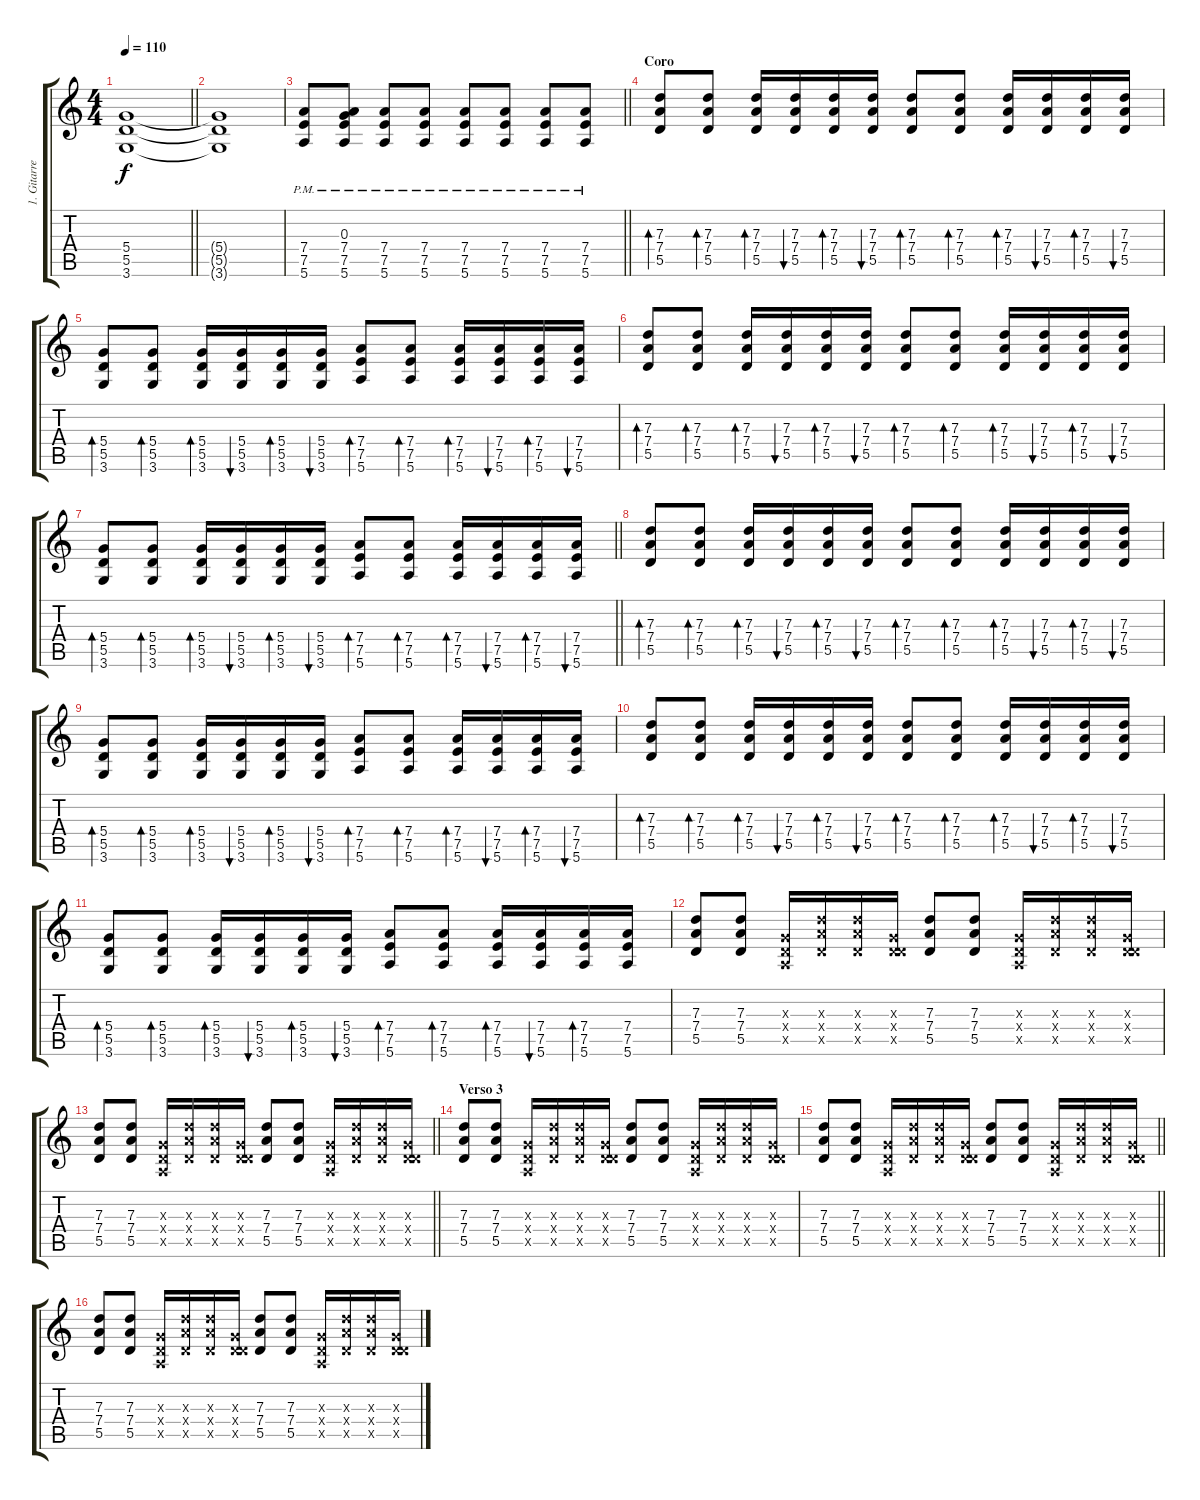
\track ("1. Gitarre" "1. Gitarre") {instrument overdrivenguitar}
\staff {score tabs}
\tuning (E4 B3 G3 D3 A2 E2) {hide}
\ts (4 4)
\tempo 110
\clef g2
\barLineRight lightlight
\ks c
(5.4{t} 5.5{t} 3.6{t}).1{dy f} |
\section ("" "")
(5.4{t} 5.5{t} 3.6{t}).1 |
\barLineRight lightlight
(7.4 7.5 5.6{pm}).8{volume 14} (0.3 7.4 7.5 5.6{pm}).8 (7.4 7.5 5.6{pm}).8 (7.4 7.5 5.6{pm}).8{volume 14} (7.4 7.5 5.6{pm}).8 (7.4 7.5 5.6{pm}).8{volume 14} (7.4 7.5 5.6{pm}).8 (7.4 7.5 5.6{pm}).8 |
\section ("" "Coro")
(7.3 7.4 5.5).8{bd 60} (7.3 7.4 5.5).8{bd 60} (7.3 7.4 5.5).16{bd 60} (7.3 7.4 5.5).16{bu 60} (7.3 7.4 5.5).16{bd 60} (7.3 7.4 5.5).16{bu 60} (7.3 7.4 5.5).8{bd 60} (7.3 7.4 5.5).8{bd 60} (7.3 7.4 5.5).16{bd 60} (7.3 7.4 5.5).16{bu 60} (7.3 7.4 5.5).16{bd 60} (7.3 7.4 5.5).16{bu 60} |
(5.4 5.5 3.6).8{bd 60} (5.4 5.5 3.6).8{bd 60} (5.4 5.5 3.6).16{bd 60} (5.4 5.5 3.6).16{bu 60} (5.4 5.5 3.6).16{bd 60} (5.4 5.5 3.6).16{bu 60} (7.4 7.5 5.6).8{bd 60} (7.4 7.5 5.6).8{bd 60} (7.4 7.5 5.6).16{bd 60} (7.4 7.5 5.6).16{bu 60} (7.4 7.5 5.6).16{bd 60} (7.4 7.5 5.6).16{bu 60} |
(7.3 7.4 5.5).8{bd 60} (7.3 7.4 5.5).8{bd 60} (7.3 7.4 5.5).16{bd 60} (7.3 7.4 5.5).16{bu 60} (7.3 7.4 5.5).16{bd 60} (7.3 7.4 5.5).16{bu 60} (7.3 7.4 5.5).8{bd 60} (7.3 7.4 5.5).8{bd 60} (7.3 7.4 5.5).16{bd 60} (7.3 7.4 5.5).16{bu 60} (7.3 7.4 5.5).16{bd 60} (7.3 7.4 5.5).16{bu 60} |
\barLineRight lightlight
(5.4 5.5 3.6).8{bd 60} (5.4 5.5 3.6).8{bd 60} (5.4 5.5 3.6).16{bd 60} (5.4 5.5 3.6).16{bu 60} (5.4 5.5 3.6).16{bd 60} (5.4 5.5 3.6).16{bu 60} (7.4 7.5 5.6).8{bd 60} (7.4 7.5 5.6).8{bd 60} (7.4 7.5 5.6).16{bd 60} (7.4 7.5 5.6).16{bu 60} (7.4 7.5 5.6).16{bd 60} (7.4 7.5 5.6).16{bu 60} |
\section ("" "")
(7.3 7.4 5.5).8{bd 60} (7.3 7.4 5.5).8{bd 60} (7.3 7.4 5.5).16{bd 60} (7.3 7.4 5.5).16{bu 60} (7.3 7.4 5.5).16{bd 60} (7.3 7.4 5.5).16{bu 60} (7.3 7.4 5.5).8{bd 60} (7.3 7.4 5.5).8{bd 60} (7.3 7.4 5.5).16{bd 60} (7.3 7.4 5.5).16{bu 60} (7.3 7.4 5.5).16{bd 60} (7.3 7.4 5.5).16{bu 60} |
(5.4 5.5 3.6).8{bd 60} (5.4 5.5 3.6).8{bd 60} (5.4 5.5 3.6).16{bd 60} (5.4 5.5 3.6).16{bu 60} (5.4 5.5 3.6).16{bd 60} (5.4 5.5 3.6).16{bu 60} (7.4 7.5 5.6).8{bd 60} (7.4 7.5 5.6).8{bd 60} (7.4 7.5 5.6).16{bd 60} (7.4 7.5 5.6).16{bu 60} (7.4 7.5 5.6).16{bd 60} (7.4 7.5 5.6).16{bu 60} |
(7.3 7.4 5.5).8{bd 60} (7.3 7.4 5.5).8{bd 60} (7.3 7.4 5.5).16{bd 60} (7.3 7.4 5.5).16{bu 60} (7.3 7.4 5.5).16{bd 60} (7.3 7.4 5.5).16{bu 60} (7.3 7.4 5.5).8{bd 60} (7.3 7.4 5.5).8{bd 60} (7.3 7.4 5.5).16{bd 60} (7.3 7.4 5.5).16{bu 60} (7.3 7.4 5.5).16{bd 60} (7.3 7.4 5.5).16{bu 60} |
(5.4 5.5 3.6).8{bd 60} (5.4 5.5 3.6).8{bd 60} (5.4 5.5 3.6).16{bd 60} (5.4 5.5 3.6).16{bu 60} (5.4 5.5 3.6).16{bd 60} (5.4 5.5 3.6).16{bu 60} (7.4 7.5 5.6).8{bd 60} (7.4 7.5 5.6).8{bd 60} (7.4 7.5 5.6).16{bd 60} (7.4 7.5 5.6).16{bu 60} (7.4 7.5 5.6).16{bd 60} (7.4 7.5 5.6).16 |
(7.3 7.4 5.5).8 (7.3 7.4 5.5).8 (0.3{x} 0.4{x} 0.5{x}).16 (7.3{x} 7.4{x} 5.5{x}).16 (7.3{x} 7.4{x} 5.5{x}).16 (0.3{x} 0.4{x} 5.5{x}).16 (7.3 7.4 5.5).8 (7.3 7.4 5.5).8 (0.3{x} 0.4{x} 0.5{x}).16 (7.3{x} 7.4{x} 5.5{x}).16 (7.3{x} 7.4{x} 5.5{x}).16 (0.3{x} 0.4{x} 5.5{x}).16 |
\barLineRight lightlight
(7.3 7.4 5.5).8 (7.3 7.4 5.5).8 (0.3{x} 0.4{x} 0.5{x}).16 (7.3{x} 7.4{x} 5.5{x}).16 (7.3{x} 7.4{x} 5.5{x}).16 (0.3{x} 0.4{x} 5.5{x}).16 (7.3 7.4 5.5).8 (7.3 7.4 5.5).8 (0.3{x} 0.4{x} 0.5{x}).16 (7.3{x} 7.4{x} 5.5{x}).16 (7.3{x} 7.4{x} 5.5{x}).16 (0.3{x} 0.4{x} 5.5{x}).16 |
\section ("" "Verso 3")
(7.3 7.4 5.5).8 (7.3 7.4 5.5).8 (0.3{x} 0.4{x} 0.5{x}).16 (7.3{x} 7.4{x} 5.5{x}).16 (7.3{x} 7.4{x} 5.5{x}).16 (0.3{x} 0.4{x} 5.5{x}).16 (7.3 7.4 5.5).8 (7.3 7.4 5.5).8 (0.3{x} 0.4{x} 0.5{x}).16 (7.3{x} 7.4{x} 5.5{x}).16 (7.3{x} 7.4{x} 5.5{x}).16 (0.3{x} 0.4{x} 5.5{x}).16 |
\barLineRight lightlight
(7.3 7.4 5.5).8 (7.3 7.4 5.5).8 (0.3{x} 0.4{x} 0.5{x}).16 (7.3{x} 7.4{x} 5.5{x}).16 (7.3{x} 7.4{x} 5.5{x}).16 (0.3{x} 0.4{x} 5.5{x}).16 (7.3 7.4 5.5).8 (7.3 7.4 5.5).8 (0.3{x} 0.4{x} 0.5{x}).16 (7.3{x} 7.4{x} 5.5{x}).16 (7.3{x} 7.4{x} 5.5{x}).16 (0.3{x} 0.4{x} 5.5{x}).16 |
\section ("" "")
(7.3 7.4 5.5).8 (7.3 7.4 5.5).8 (0.3{x} 0.4{x} 0.5{x}).16 (7.3{x} 7.4{x} 5.5{x}).16 (7.3{x} 7.4{x} 5.5{x}).16 (0.3{x} 0.4{x} 5.5{x}).16 (7.3 7.4 5.5).8 (7.3 7.4 5.5).8 (0.3{x} 0.4{x} 0.5{x}).16 (7.3{x} 7.4{x} 5.5{x}).16 (7.3{x} 7.4{x} 5.5{x}).16 (0.3{x} 0.4{x} 5.5{x}).16
